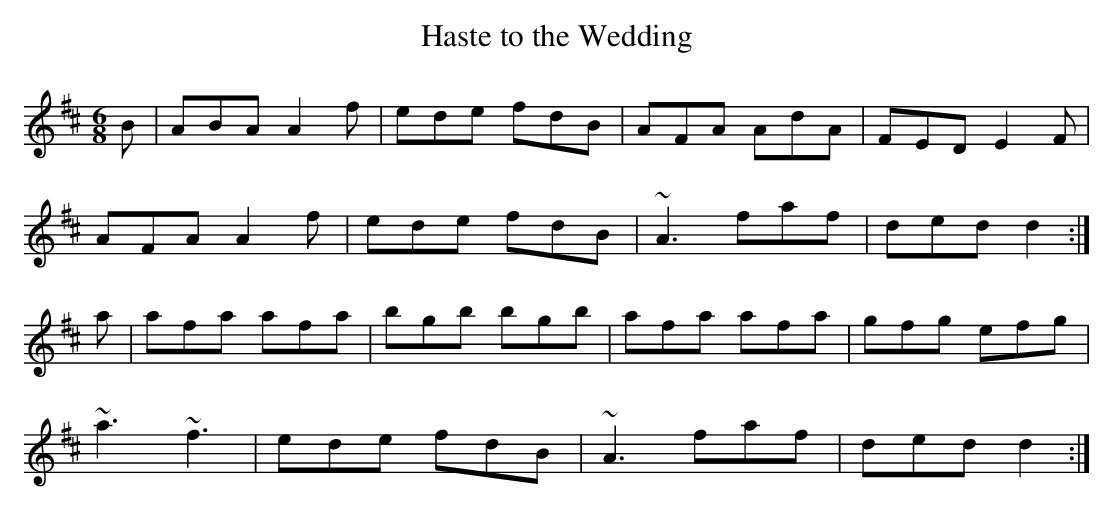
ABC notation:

X:1
T:Haste to the Wedding
M:6/8
K:D
B|ABA A2f|ede fdB|AFA AdA|FED E2F|
AFA A2f|ede fdB|~A3 faf| ded d2:|
a|afa afa|bgb bgb|afa afa|gfg efg|
~a3 ~f3|ede fdB|~A3 faf| ded d2:|
